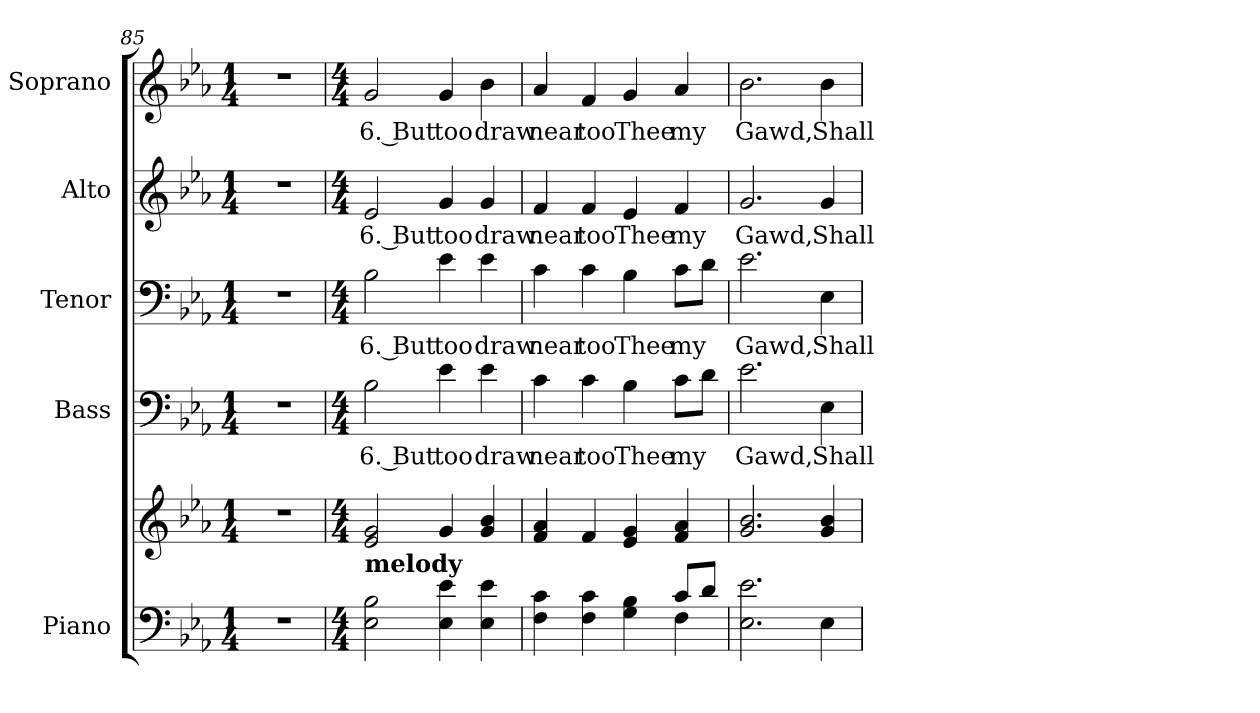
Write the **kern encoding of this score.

**kern	**kern	**kern	**text	**kern	**text	**kern	**text	**kern	**text
*part5	*part5	*part4	*part4	*part3	*part3	*part2	*part2	*part1	*part1
*staff6	*staff5	*staff4	*staff4	*staff3	*staff3	*staff2	*staff2	*staff1	*staff1
*I"Piano	*	*I"Bass	*	*I"Tenor	*	*I"Alto	*	*I"Soprano	*
*I'Pno.	*	*I'B.	*	*I'T.	*	*I'A.	*	*I'S.	*
*clefF4	*clefG2	*clefF4	*	*clefF4	*	*clefG2	*	*clefG2	*
*k[b-e-a-]	*k[b-e-a-]	*k[b-e-a-]	*	*k[b-e-a-]	*	*k[b-e-a-]	*	*k[b-e-a-]	*
*E-:	*E-:	*E-:	*	*E-:	*	*E-:	*	*E-:	*
*M1/4	*M1/4	*M1/4	*	*M1/4	*	*M1/4	*	*M1/4	*
=85	=85	=85	=85	=85	=85	=85	=85	=85	=85
!LO:N:vis=1	!LO:N:vis=1	!LO:N:vis=1	!	!LO:N:vis=1	!	!LO:N:vis=1	!	!LO:N:vis=1	!
4r	4r	4r	.	4r	.	4r	.	4r	.
!!LO:PB:g=z
=86	=86	=86	=86	=86	=86	=86	=86	=86	=86
*M4/4	*M4/4	*M4/4	*	*M4/4	*	*M4/4	*	*M4/4	*
!	!	!	!LO:LY:b:color=#000000	!	!	!	!	!	!
!	!	!	!	!	!LO:LY:b:color=#000000	!	!	!	!
!	!	!	!	!	!	!	!LO:LY:b:color=#000000	!	!
!LO:TX:a:B:t=melody	!	!	!	!	!	!	!	!	!
!	!	!	!	!	!	!	!	!	!LO:LY:b:color=#000000
2E-i\ 2B-i	2e-i/ 2gi	2B-i\	6. But	2B-i\	6. But	2e-i/	6. But	2gi/	6. But
!	!	!	!LO:LY:b:color=#000000	!	!	!	!	!	!
!	!	!	!	!	!LO:LY:b:color=#000000	!	!	!	!
!	!	!	!	!	!	!	!LO:LY:b:color=#000000	!	!
!	!	!	!	!	!	!	!	!	!LO:LY:b:color=#000000
4E-i\ 4e-i	4gi/	4e-i\	too	4e-i\	too	4gi/	too	4gi/	too
!	!	!	!LO:LY:b:color=#000000	!	!	!	!	!	!
!	!	!	!	!	!LO:LY:b:color=#000000	!	!	!	!
!	!	!	!	!	!	!	!LO:LY:b:color=#000000	!	!
!	!	!	!	!	!	!	!	!	!LO:LY:b:color=#000000
4E-i\ 4e-i	4gi/ 4b-i	4e-i\	draw	4e-i\	draw	4gi/	draw	4b-i\	draw
=87	=87	=87	=87	=87	=87	=87	=87	=87	=87
*^	*	*	*	*	*	*	*	*	*
!	!	!	!	!LO:LY:b:color=#000000	!	!	!	!	!	!
!	!	!	!	!	!	!LO:LY:b:color=#000000	!	!	!	!
!	!	!	!	!	!	!	!	!LO:LY:b:color=#000000	!	!
!	!	!	!	!	!	!	!	!	!	!LO:LY:b:color=#000000
4Fi\ 4ci	2ryy	4fi/ 4a-i	4ci\	near	4ci\	near	4fi/	near	4a-i/	near
!	!	!	!	!LO:LY:b:color=#000000	!	!	!	!	!	!
!	!	!	!	!	!	!LO:LY:b:color=#000000	!	!	!	!
!	!	!	!	!	!	!	!	!LO:LY:b:color=#000000	!	!
!	!	!	!	!	!	!	!	!	!	!LO:LY:b:color=#000000
4Fi\ 4ci	.	4fi/	4ci\	too	4ci\	too	4fi/	too	4fi/	too
!	!	!	!	!LO:LY:b:color=#000000	!	!	!	!	!	!
!	!	!	!	!	!	!LO:LY:b:color=#000000	!	!	!	!
!	!	!	!	!	!	!	!	!LO:LY:b:color=#000000	!	!
!	!	!	!	!	!	!	!	!	!	!LO:LY:b:color=#000000
4Gi\ 4B-i	4ryy	4e-i/ 4gi	4B-i\	Thee	4B-i\	Thee	4e-i/	Thee	4gi/	Thee
!	!	!	!	!LO:LY:b:color=#000000	!	!	!	!	!	!
!	!	!	!	!	!	!LO:LY:b:color=#000000	!	!	!	!
!	!	!	!	!	!	!	!	!LO:LY:b:color=#000000	!	!
!	!	!	!	!	!	!	!	!	!	!LO:LY:b:color=#000000
8ci/L	4Fi\	4fi/ 4a-i	8ci\L	my	8ci\L	my	4fi/	my	4a-i/	my
8di/J	.	.	8di\J	.	8di\J	.	.	.	.	.
*v	*v	*	*	*	*	*	*	*	*	*
=88	=88	=88	=88	=88	=88	=88	=88	=88	=88
!	!	!	!LO:LY:b:color=#000000	!	!	!	!	!	!
!	!	!	!	!	!LO:LY:b:color=#000000	!	!	!	!
!	!	!	!	!	!	!	!LO:LY:b:color=#000000	!	!
!	!	!	!	!	!	!	!	!	!LO:LY:b:color=#000000
2.E-i\ 2.e-i	2.gi/ 2.b-i	2.e-i\	Gawd,	2.e-i\	Gawd,	2.gi/	Gawd,	2.b-i\	Gawd,
!	!	!	!LO:LY:b:color=#000000	!	!	!	!	!	!
!	!	!	!	!	!LO:LY:b:color=#000000	!	!	!	!
!	!	!	!	!	!	!	!LO:LY:b:color=#000000	!	!
!	!	!	!	!	!	!	!	!	!LO:LY:b:color=#000000
4E-i\	4gi/ 4b-i	4E-i\	Shall	4E-i\	Shall	4gi/	Shall	4b-i\	Shall
=	=	=	=	=	=	=	=	=	=
*-	*-	*-	*-	*-	*-	*-	*-	*-	*-
